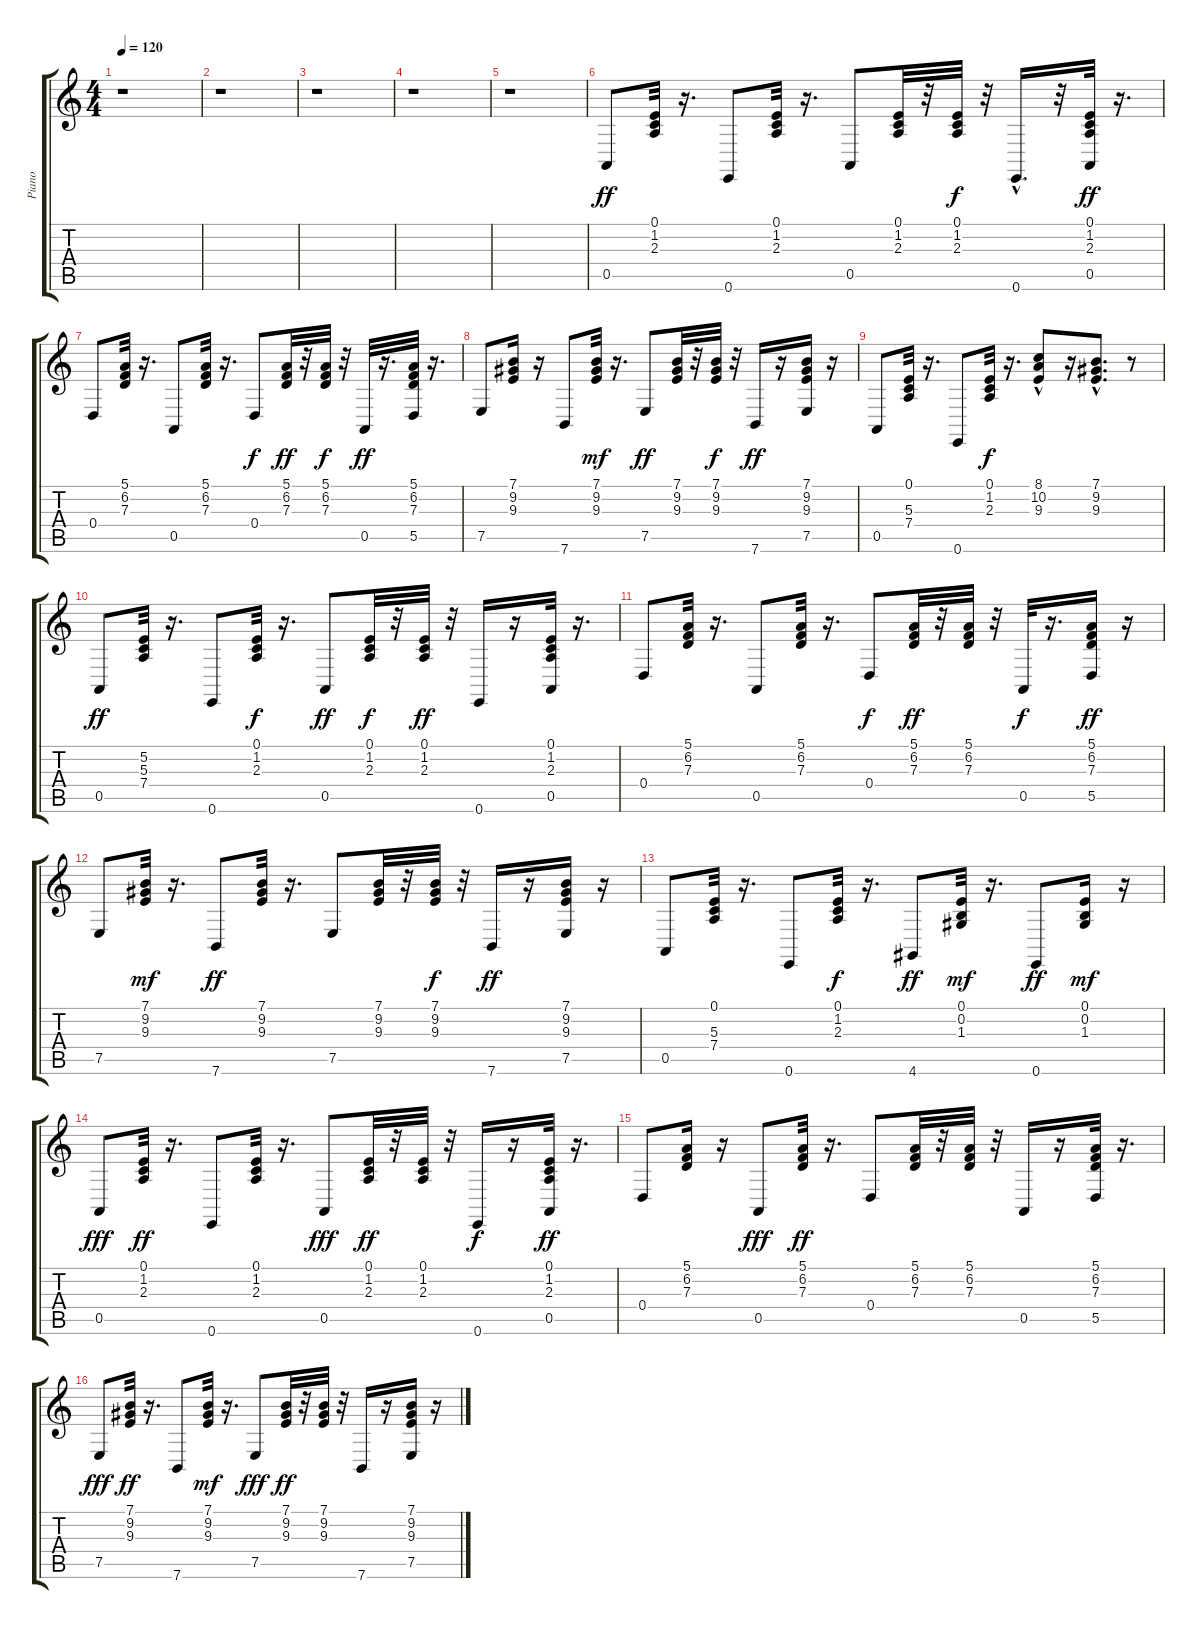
\track ("Piano" "Piano") {instrument acousticgrandpiano}
\staff {score tabs}
\tuning (E4 B3 G3 D3 A2 E2) {hide}
\ts (4 4)
\tempo 120
\clef g2
\ks c
r.1{dy ff instrument acousticgrandpiano} |
r.1 |
r.1 |
r.1 |
r.1 |
0.5.8 (0.1 1.2 2.3).32 r.16{d} 0.6.8 (0.1 1.2 2.3).32 r.16{d} 0.5.8 (0.1 1.2 2.3).32 r.32 (0.1 1.2 2.3).32{dy f} r.32 0.6{hac}.16{d} r.32 (0.1 1.2 2.3 0.5).32{dy ff} r.16{d} |
0.4.8 (5.1 6.2 7.3).32 r.16{d} 0.5.8 (5.1 6.2 7.3).32 r.16{d} 0.4.8{dy f} (5.1 6.2 7.3).32{dy ff} r.32 (5.1 6.2 7.3).32{dy f} r.32 0.5.32{dy ff} r.16{d} (5.1 6.2 7.3 5.5).32 r.16{d} |
7.5.8 (7.1 9.2 9.3).16 r.16 7.6.8 (7.1 9.2 9.3).32{dy mf} r.16{d} 7.5.8{dy ff} (7.1 9.2 9.3).32 r.32 (7.1 9.2 9.3).32{dy f} r.32 7.6.16{dy ff} r.16 (7.1 9.2 9.3 7.5).16 r.16 |
0.5.8 (0.1 5.3 7.4).32 r.16{d} 0.6.8 (0.1 1.2 2.3).32{dy f} r.16{d} (8.1{hac} 10.2 9.3{hac}).8 r.16 (7.1{hac} 9.2{hac} 9.3{hac}).8{d} r.8 |
0.5.8{dy ff} (5.2 5.3 7.4).32 r.16{d} 0.6.8 (0.1 1.2 2.3).32{dy f} r.16{d} 0.5.8{dy ff} (0.1 1.2 2.3).32{dy f} r.32 (0.1 1.2 2.3).32{dy ff} r.32 0.6.16 r.16 (0.1 1.2 2.3 0.5).32 r.16{d} |
0.4.8 (5.1 6.2 7.3).32 r.16{d} 0.5.8 (5.1 6.2 7.3).32 r.16{d} 0.4.8{dy f} (5.1 6.2 7.3).32{dy ff} r.32 (5.1 6.2 7.3).32 r.32 0.5.32{dy f} r.16{d} (5.1 6.2 7.3 5.5).16{dy ff} r.16 |
7.5.8 (7.1 9.2 9.3).32{dy mf} r.16{d} 7.6.8{dy ff} (7.1 9.2 9.3).32 r.16{d} 7.5.8 (7.1 9.2 9.3).32 r.32 (7.1 9.2 9.3).32{dy f} r.32 7.6.16{dy ff} r.16 (7.1 9.2 9.3 7.5).16 r.16 |
0.5.8 (0.1 5.3 7.4).32 r.16{d} 0.6.8 (0.1 1.2 2.3).32{dy f} r.16{d} 4.6.8{dy ff} (0.1 0.2 1.3).32{dy mf} r.16{d} 0.6.8{dy ff} (0.1 0.2 1.3).16{dy mf} r.16 |
0.5.8{dy fff} (0.1 1.2 2.3).32{dy ff} r.16{d} 0.6.8 (0.1 1.2 2.3).32 r.16{d} 0.5.8{dy fff} (0.1 1.2 2.3).32{dy ff} r.32 (0.1 1.2 2.3).32 r.32 0.6.16{dy f} r.16 (0.1 1.2 2.3 0.5).32{dy ff} r.16{d} |
0.4.8 (5.1 6.2 7.3).16 r.16 0.5.8{dy fff} (5.1 6.2 7.3).32{dy ff} r.16{d} 0.4.8 (5.1 6.2 7.3).32 r.32 (5.1 6.2 7.3).32 r.32 0.5.16 r.16 (5.1 6.2 7.3 5.5).32 r.16{d} |
7.5.8{dy fff} (7.1 9.2 9.3).32{dy ff} r.16{d} 7.6.8 (7.1 9.2 9.3).32{dy mf} r.16{d} 7.5.8{dy fff} (7.1 9.2 9.3).32{dy ff} r.32 (7.1 9.2 9.3).32 r.32 7.6.16 r.16 (7.1 9.2 9.3 7.5).16 r.16
